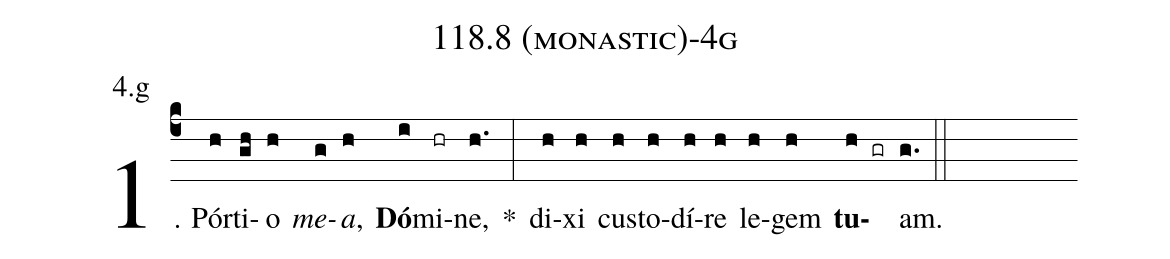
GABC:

name: 118.8 (monastic)-4g;
annotation: 4.g;
%%
(c4)1. Pór(h)ti(gh)o(h) <i>me</i>(g)<i>a</i>,(h) <b>Dó</b>(i)mi(hr)ne,(h.) *(:) di(h)xi(h) cus(h)to(h)dí(h)re(h) le(h)gem(h) <b>tu</b>(h gr)am.(g.) (::)
